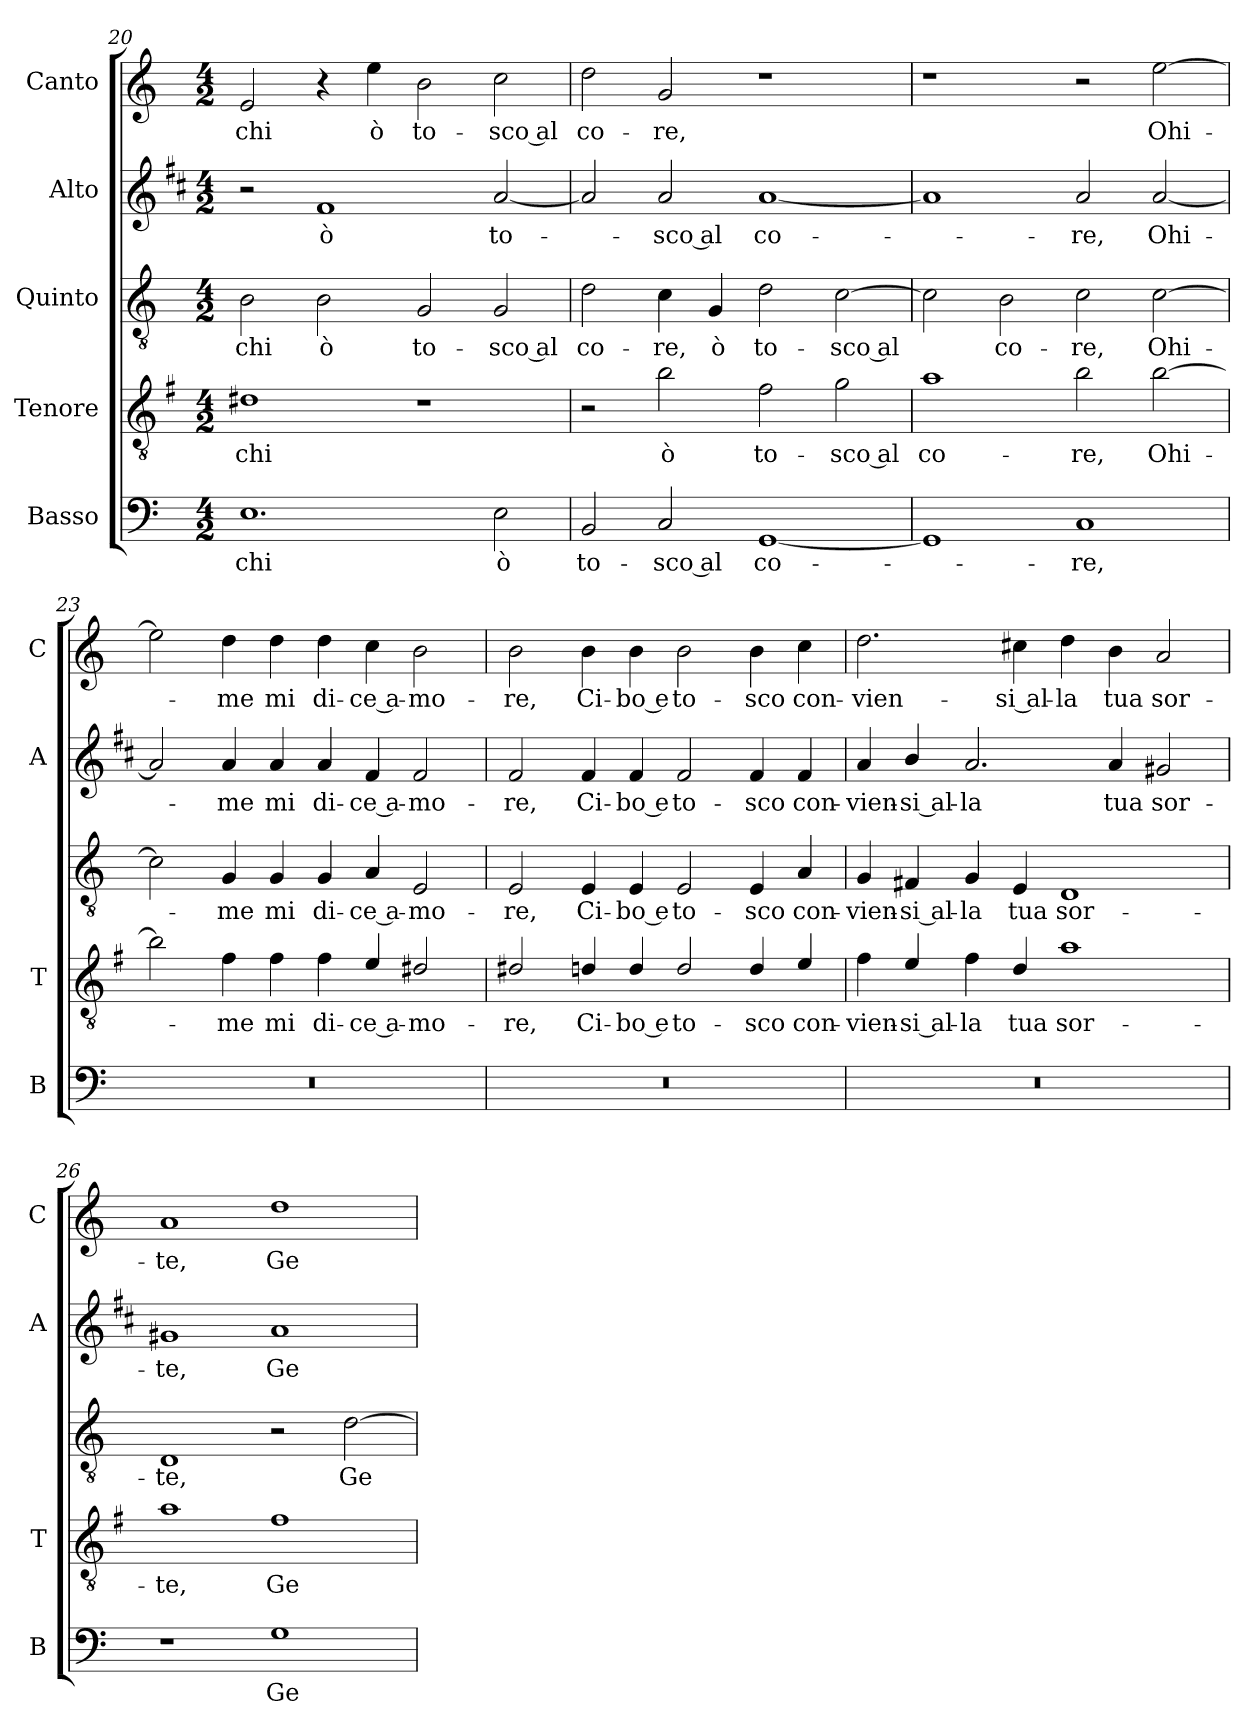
**kern	**text	**kern	**text	**kern	**text	**kern	**text	**kern	**text
*part5	*part5	*part4	*part4	*part3	*part3	*part2	*part2	*part1	*part1
*staff5	*staff5	*staff4	*staff4	*staff3	*staff3	*staff2	*staff2	*staff1	*staff1
*I"Basso	*	*I"Tenore	*	*I"Quinto	*	*I"Alto	*	*I"Canto	*
*I'B	*	*I'T	*	*	*	*I'A	*	*I'C	*
*clefF4	*	*clefGv2	*	*clefGv2	*	*clefG2	*	*clefG2	*
*	*	*ITrd4c7	*	*	*	*ITrd1c2	*	*	*
*k[]	*	*k[]	*	*k[]	*	*k[]	*	*k[]	*
*C:	*	*C:	*	*C:	*	*C:	*	*C:	*
*M4/2	*	*M4/2	*	*M4/2	*	*M4/2	*	*M4/2	*
=20	=20	=20	=20	=20	=20	=20	=20	=20	=20
!	!LO:LY:b	!	!LO:LY:b	!	!LO:LY:b	!	!	!	!LO:LY:b
1.E	-chi	1G#X	-chi	2B\	-chi	2r	.	2e/	-chi
!	!	!	!	!	!LO:LY:b	!	!LO:LY:b	!	!
.	.	.	.	2B\	ò	1e	ò	4r	.
!	!	!	!	!	!	!	!	!	!LO:LY:b
.	.	.	.	.	.	.	.	4ee\	ò
!	!	!	!	!	!LO:LY:b	!	!	!	!LO:LY:b
.	.	1r	.	2G/	to-	.	.	2b\	to-
!	!LO:LY:b	!	!	!	!LO:LY:b	!	!LO:LY:b	!	!LO:LY:b
2E\	ò	.	.	2G/	-sco al	[2g/	to-	2cc\	-sco al
!!LO:PB:g=z
=21	=21	=21	=21	=21	=21	=21	=21	=21	=21
!	!LO:LY:b	!	!	!	!LO:LY:b	!	!	!	!LO:LY:b
2BB/	to-	2r	.	2d\	co-	2g/]	.	2dd\	co-
!	!LO:LY:b	!	!LO:LY:b	!	!LO:LY:b	!	!LO:LY:b	!	!LO:LY:b
2C/	-sco al	2e\	ò	4c\	-re,	2g/	-sco al	2g/	-re,
!	!	!	!	!	!LO:LY:b	!	!	!	!
.	.	.	.	4G/	ò	.	.	.	.
!	!LO:LY:b	!	!LO:LY:b	!	!LO:LY:b	!	!LO:LY:b	!	!
[1GG	co-	2B\	to-	2d\	to-	[1g	co-	1r	.
!	!	!	!LO:LY:b	!	!LO:LY:b	!	!	!	!
.	.	2c\	-sco al	[2c\	-sco al	.	.	.	.
=22	=22	=22	=22	=22	=22	=22	=22	=22	=22
!	!	!	!LO:LY:b	!	!	!	!	!	!
1GG]	.	1d	co-	2c\]	.	1g]	.	1r	.
!	!	!	!	!	!LO:LY:b	!	!	!	!
.	.	.	.	2B\	co-	.	.	.	.
!	!LO:LY:b	!	!LO:LY:b	!	!LO:LY:b	!	!LO:LY:b	!	!
1C	-re,	2e\	-re,	2c\	-re,	2g/	-re,	2r	.
!	!	!	!LO:LY:b	!	!LO:LY:b	!	!LO:LY:b	!	!LO:LY:b
.	.	[2e\	Ohi-	[2c\	Ohi-	[2g/	Ohi-	[2ee\	Ohi-
=23	=23	=23	=23	=23	=23	=23	=23	=23	=23
0r	.	2e\]	.	2c\]	.	2g/]	.	2ee\]	.
!	!	!	!LO:LY:b	!	!LO:LY:b	!	!LO:LY:b	!	!LO:LY:b
.	.	4B\	-me	4G/	-me	4g/	-me	4dd\	-me
!	!	!	!LO:LY:b	!	!LO:LY:b	!	!LO:LY:b	!	!LO:LY:b
.	.	4B\	mi	4G/	mi	4g/	mi	4dd\	mi
!	!	!	!LO:LY:b	!	!LO:LY:b	!	!LO:LY:b	!	!LO:LY:b
.	.	4B\	di-	4G/	di-	4g/	di-	4dd\	di-
!	!	!	!LO:LY:b	!	!LO:LY:b	!	!LO:LY:b	!	!LO:LY:b
.	.	4A/	-ce a-	4A/	-ce a-	4e/	-ce a-	4cc\	-ce a-
!	!	!	!LO:LY:b	!	!LO:LY:b	!	!LO:LY:b	!	!LO:LY:b
.	.	2G#X/	-mo-	2E/	-mo-	2e/	-mo-	2b\	-mo-
=24	=24	=24	=24	=24	=24	=24	=24	=24	=24
!	!	!	!LO:LY:b	!	!LO:LY:b	!	!LO:LY:b	!	!LO:LY:b
0r	.	2G#X/	-re,	2E/	-re,	2e/	-re,	2b\	-re,
!	!	!	!LO:LY:b	!	!LO:LY:b	!	!LO:LY:b	!	!LO:LY:b
.	.	4Gn/	Ci-	4E/	Ci-	4e/	Ci-	4b\	Ci-
!	!	!	!LO:LY:b	!	!LO:LY:b	!	!LO:LY:b	!	!LO:LY:b
.	.	4G/	-bo e	4E/	-bo e	4e/	-bo e	4b\	-bo e
!	!	!	!LO:LY:b	!	!LO:LY:b	!	!LO:LY:b	!	!LO:LY:b
.	.	2G/	to-	2E/	to-	2e/	to-	2b\	to-
!	!	!	!LO:LY:b	!	!LO:LY:b	!	!LO:LY:b	!	!LO:LY:b
.	.	4G/	-sco	4E/	-sco	4e/	-sco	4b\	-sco
!	!	!	!LO:LY:b	!	!LO:LY:b	!	!LO:LY:b	!	!LO:LY:b
.	.	4A/	con-	4A/	con-	4e/	con-	4cc\	con-
!!LO:LB:g=z
=25	=25	=25	=25	=25	=25	=25	=25	=25	=25
!	!	!	!LO:LY:b	!	!LO:LY:b	!	!LO:LY:b	!	!LO:LY:b
0r	.	4B\	-vien-	4G/	-vien-	4g/	-vien-	2.dd\	-vien-
!	!	!	!LO:LY:b	!	!LO:LY:b	!	!LO:LY:b	!	!
.	.	4A/	-si al-	4F#X/	-si al-	4a/	-si al-	.	.
!	!	!	!LO:LY:b	!	!LO:LY:b	!	!LO:LY:b	!	!
.	.	4B\	-la	4G/	-la	2.g/	-la	.	.
!	!	!	!LO:LY:b	!	!LO:LY:b	!	!	!	!LO:LY:b
.	.	4G/	tua	4E/	tua	.	.	4cc#X\	-si al-
!	!	!	!LO:LY:b	!	!LO:LY:b	!	!	!	!LO:LY:b
.	.	1d	sor-	1D	sor-	.	.	4dd\	-la
!	!	!	!	!	!	!	!LO:LY:b	!	!LO:LY:b
.	.	.	.	.	.	4g/	tua	4b\	tua
!	!	!	!	!	!	!	!LO:LY:b	!	!LO:LY:b
.	.	.	.	.	.	2f#X/	sor-	2a/	sor-
=26	=26	=26	=26	=26	=26	=26	=26	=26	=26
!	!	!	!LO:LY:b	!	!LO:LY:b	!	!LO:LY:b	!	!LO:LY:b
1r	.	1d	-te,	1D	-te,	1f#X	-te,	1a	-te,
!	!LO:LY:b	!	!LO:LY:b	!	!	!	!LO:LY:b	!	!LO:LY:b
1G	Ge-	1B	Ge-	2r	.	1g	Ge-	1dd	Ge-
!	!	!	!	!	!LO:LY:b	!	!	!	!
.	.	.	.	[2d\	Ge-	.	.	.	.
=	=	=	=	=	=	=	=	=	=
*-	*-	*-	*-	*-	*-	*-	*-	*-	*-
